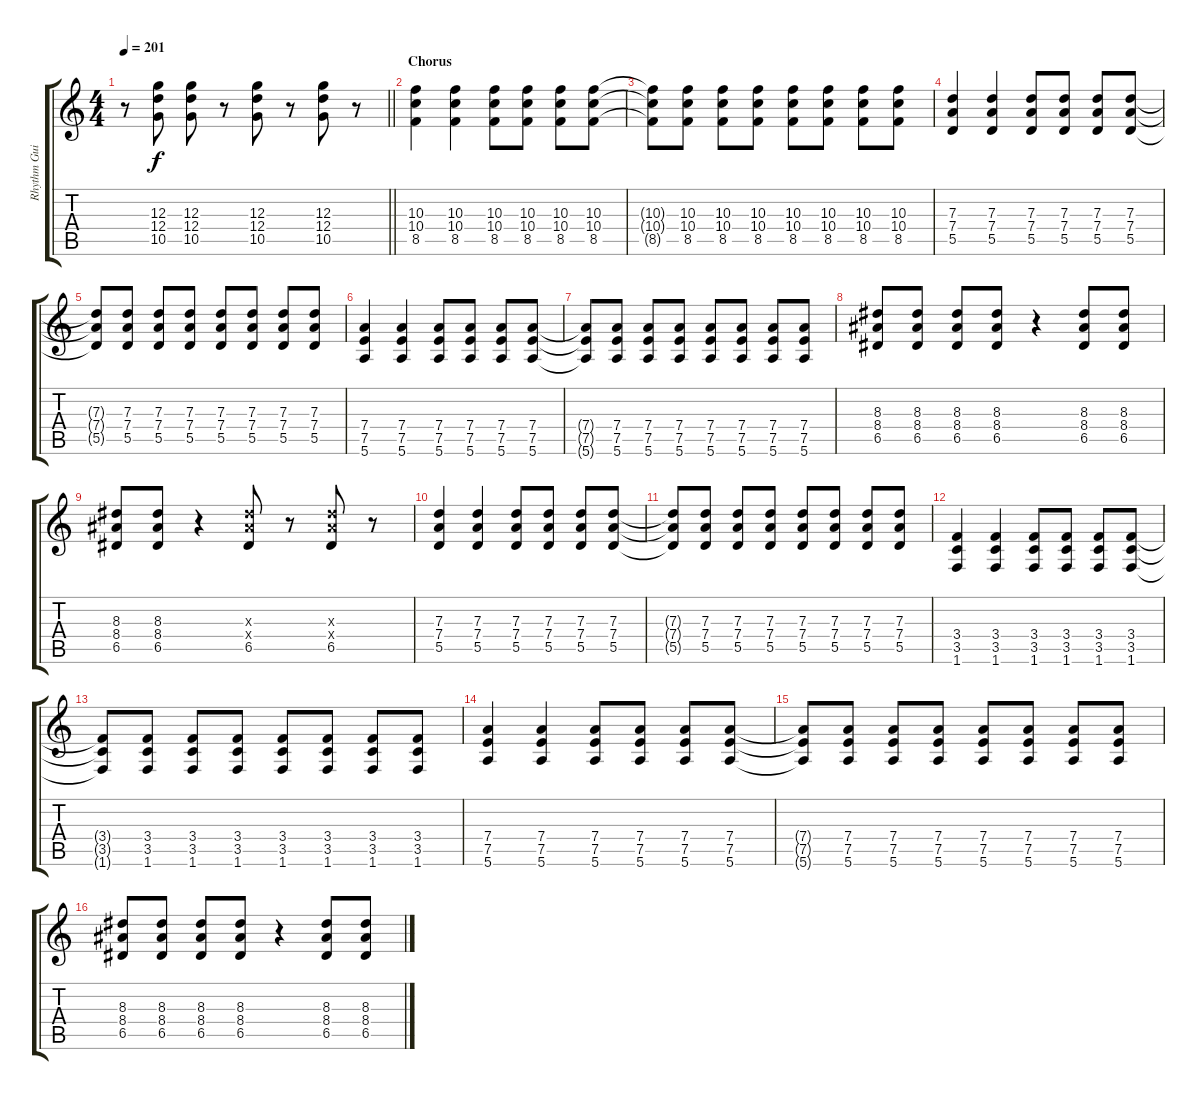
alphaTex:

\track ("Rhythm Guitar" "Rhythm Gui") {instrument overdrivenguitar}
\staff {score tabs}
\tuning (E4 B3 G3 D3 A2 E2) {hide}
\ts (4 4)
\tempo 201
\clef g2
\barLineRight lightlight
\ks c
r.8{dy f} (12.3 12.4 10.5).8 (12.3 12.4 10.5).8 r.8 (12.3 12.4 10.5).8 r.8 (12.3 12.4 10.5).8 r.8 |
\section ("" "Chorus")
(10.3 10.4 8.5).4{instrument distortionguitar} (10.3 10.4 8.5).4 (10.3 10.4 8.5).8 (10.3 10.4 8.5).8 (10.3 10.4 8.5).8 (10.3 10.4 8.5).8 |
(10.3{t} 10.4{t} 8.5{t}).8 (10.3 10.4 8.5).8 (10.3 10.4 8.5).8 (10.3 10.4 8.5).8 (10.3 10.4 8.5).8 (10.3 10.4 8.5).8 (10.3 10.4 8.5).8 (10.3 10.4 8.5).8 |
(7.3 7.4 5.5).4 (7.3 7.4 5.5).4 (7.3 7.4 5.5).8 (7.3 7.4 5.5).8 (7.3 7.4 5.5).8 (7.3 7.4 5.5).8 |
(7.3{t} 7.4{t} 5.5{t}).8 (7.3 7.4 5.5).8 (7.3 7.4 5.5).8 (7.3 7.4 5.5).8 (7.3 7.4 5.5).8 (7.3 7.4 5.5).8 (7.3 7.4 5.5).8 (7.3 7.4 5.5).8 |
(7.4 7.5 5.6).4 (7.4 7.5 5.6).4 (7.4 7.5 5.6).8 (7.4 7.5 5.6).8 (7.4 7.5 5.6).8 (7.4 7.5 5.6).8 |
(7.4{t} 7.5{t} 5.6{t}).8 (7.4 7.5 5.6).8 (7.4 7.5 5.6).8 (7.4 7.5 5.6).8 (7.4 7.5 5.6).8 (7.4 7.5 5.6).8 (7.4 7.5 5.6).8 (7.4 7.5 5.6).8 |
(8.3 8.4 6.5).8 (8.3 8.4 6.5).8 (8.3 8.4 6.5).8 (8.3 8.4 6.5).8 r.4 (8.3 8.4 6.5).8 (8.3 8.4 6.5).8 |
(8.3 8.4 6.5).8 (8.3 8.4 6.5).8 r.4 (8.3{x} 8.4{x} 6.5).8 r.8 (8.3{x} 8.4{x} 6.5).8 r.8 |
(7.3 7.4 5.5).4 (7.3 7.4 5.5).4 (7.3 7.4 5.5).8 (7.3 7.4 5.5).8 (7.3 7.4 5.5).8 (7.3 7.4 5.5).8 |
(7.3{t} 7.4{t} 5.5{t}).8 (7.3 7.4 5.5).8 (7.3 7.4 5.5).8 (7.3 7.4 5.5).8 (7.3 7.4 5.5).8 (7.3 7.4 5.5).8 (7.3 7.4 5.5).8 (7.3 7.4 5.5).8 |
(3.4 3.5 1.6).4 (3.4 3.5 1.6).4 (3.4 3.5 1.6).8 (3.4 3.5 1.6).8 (3.4 3.5 1.6).8 (3.4 3.5 1.6).8 |
(3.4{t} 3.5{t} 1.6{t}).8 (3.4 3.5 1.6).8 (3.4 3.5 1.6).8 (3.4 3.5 1.6).8 (3.4 3.5 1.6).8 (3.4 3.5 1.6).8 (3.4 3.5 1.6).8 (3.4 3.5 1.6).8 |
(7.4 7.5 5.6).4 (7.4 7.5 5.6).4 (7.4 7.5 5.6).8 (7.4 7.5 5.6).8 (7.4 7.5 5.6).8 (7.4 7.5 5.6).8 |
(7.4{t} 7.5{t} 5.6{t}).8 (7.4 7.5 5.6).8 (7.4 7.5 5.6).8 (7.4 7.5 5.6).8 (7.4 7.5 5.6).8 (7.4 7.5 5.6).8 (7.4 7.5 5.6).8 (7.4 7.5 5.6).8 |
(8.3 8.4 6.5).8 (8.3 8.4 6.5).8 (8.3 8.4 6.5).8 (8.3 8.4 6.5).8 r.4 (8.3 8.4 6.5).8 (8.3 8.4 6.5).8
